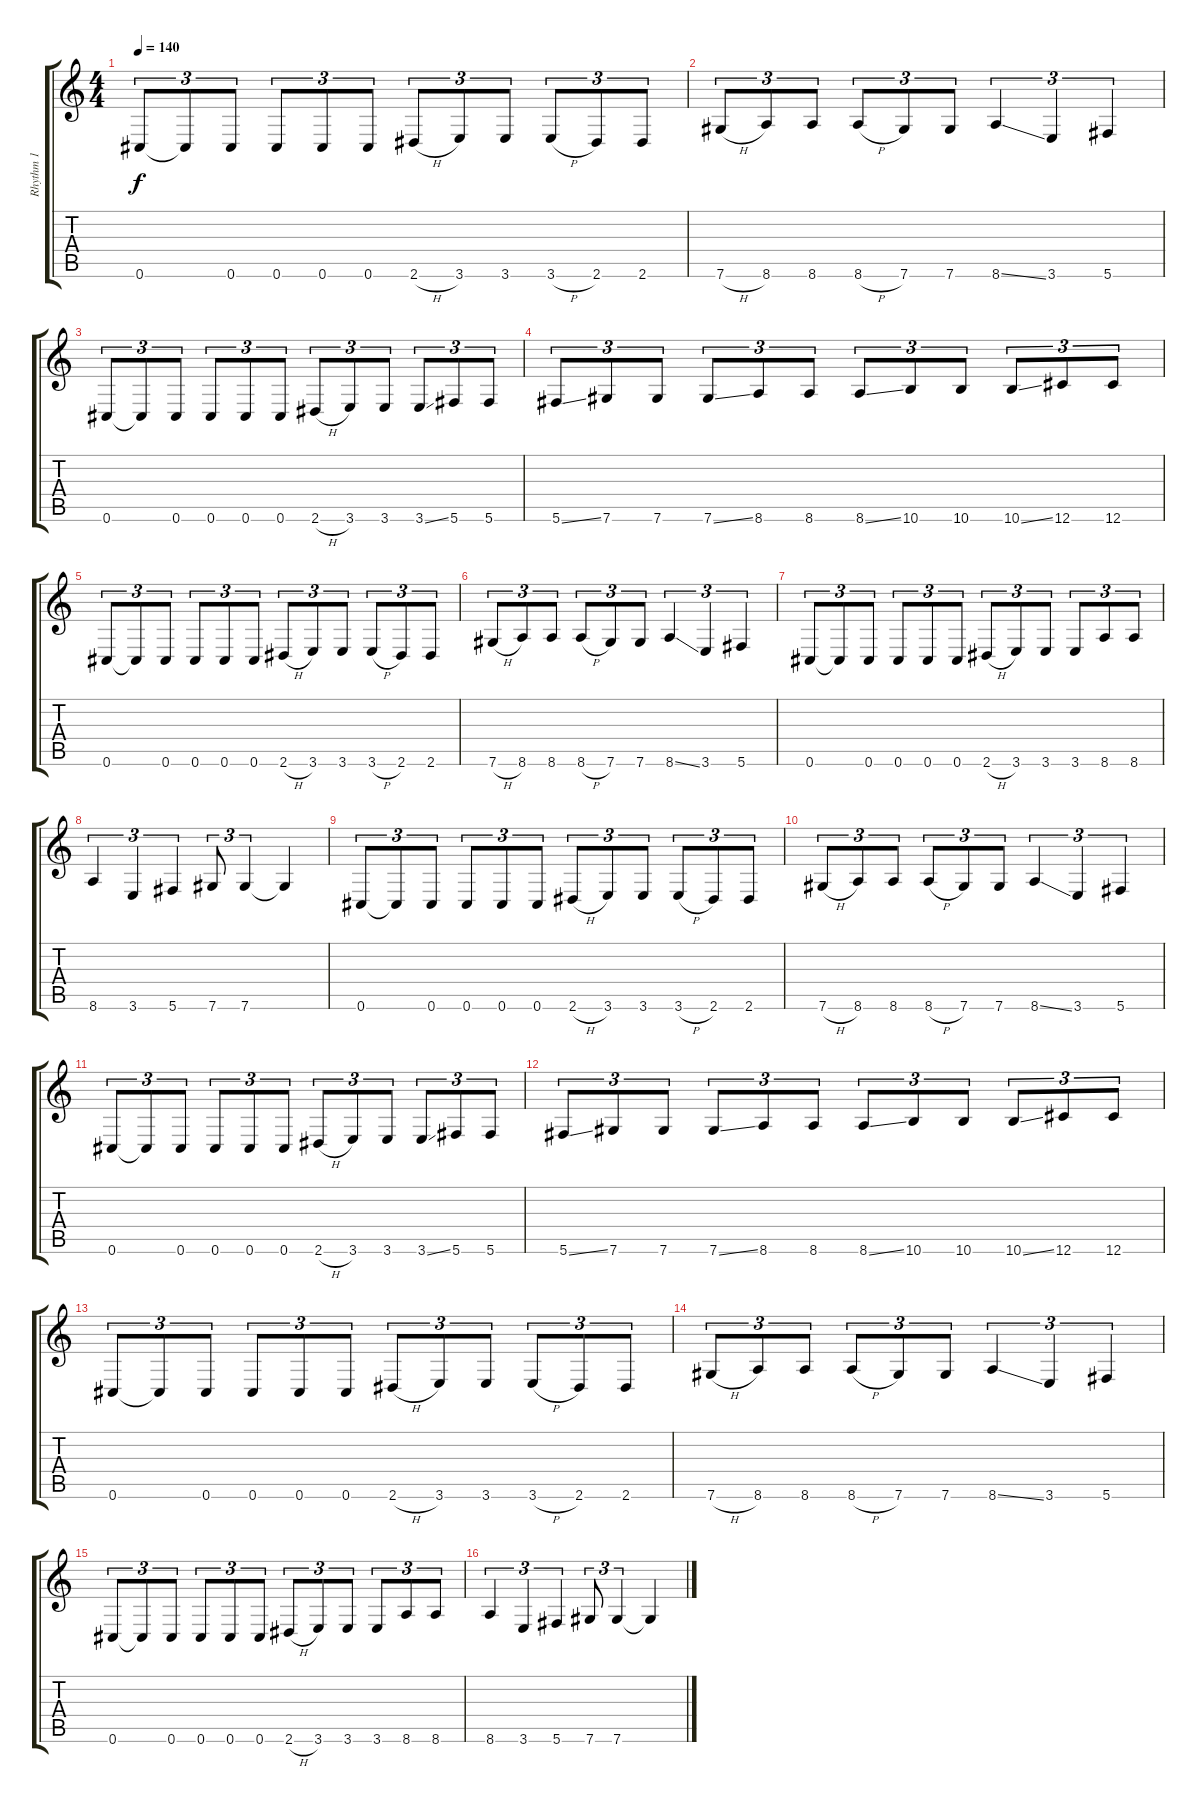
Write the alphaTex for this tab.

\track ("Rhythm 1" "Rhythm 1") {instrument distortionguitar}
\staff {score tabs}
\tuning (Db4 Ab3 E3 B2 Gb2 Db2) {hide}
\ts (4 4)
\tempo 140
\clef g2
\ks c
0.6.8{tu (3 2) dy f} 0.6{t}.8{tu (3 2)} 0.6.8{tu (3 2)} 0.6.8{tu (3 2)} 0.6.8{tu (3 2)} 0.6.8{tu (3 2)} 2.6{h}.8{tu (3 2)} 3.6.8{tu (3 2)} 3.6.8{tu (3 2)} 3.6{h}.8{tu (3 2)} 2.6.8{tu (3 2)} 2.6.8{tu (3 2)} |
7.6{h}.8{tu (3 2)} 8.6.8{tu (3 2)} 8.6.8{tu (3 2)} 8.6{h}.8{tu (3 2)} 7.6.8{tu (3 2)} 7.6.8{tu (3 2)} 8.6{ss}.4{tu (3 2)} 3.6.4{tu (3 2)} 5.6.4{tu (3 2)} |
0.6.8{tu (3 2)} 0.6{t}.8{tu (3 2)} 0.6.8{tu (3 2)} 0.6.8{tu (3 2)} 0.6.8{tu (3 2)} 0.6.8{tu (3 2)} 2.6{h}.8{tu (3 2)} 3.6.8{tu (3 2)} 3.6.8{tu (3 2)} 3.6{ss}.8{tu (3 2)} 5.6.8{tu (3 2)} 5.6.8{tu (3 2)} |
5.6{ss}.8{tu (3 2)} 7.6.8{tu (3 2)} 7.6.8{tu (3 2)} 7.6{ss}.8{tu (3 2)} 8.6.8{tu (3 2)} 8.6.8{tu (3 2)} 8.6{ss}.8{tu (3 2)} 10.6.8{tu (3 2)} 10.6.8{tu (3 2)} 10.6{ss}.8{tu (3 2)} 12.6.8{tu (3 2)} 12.6.8{tu (3 2)} |
0.6.8{tu (3 2)} 0.6{t}.8{tu (3 2)} 0.6.8{tu (3 2)} 0.6.8{tu (3 2)} 0.6.8{tu (3 2)} 0.6.8{tu (3 2)} 2.6{h}.8{tu (3 2)} 3.6.8{tu (3 2)} 3.6.8{tu (3 2)} 3.6{h}.8{tu (3 2)} 2.6.8{tu (3 2)} 2.6.8{tu (3 2)} |
7.6{h}.8{tu (3 2)} 8.6.8{tu (3 2)} 8.6.8{tu (3 2)} 8.6{h}.8{tu (3 2)} 7.6.8{tu (3 2)} 7.6.8{tu (3 2)} 8.6{ss}.4{tu (3 2)} 3.6.4{tu (3 2)} 5.6.4{tu (3 2)} |
0.6.8{tu (3 2)} 0.6{t}.8{tu (3 2)} 0.6.8{tu (3 2)} 0.6.8{tu (3 2)} 0.6.8{tu (3 2)} 0.6.8{tu (3 2)} 2.6{h}.8{tu (3 2)} 3.6.8{tu (3 2)} 3.6.8{tu (3 2)} 3.6.8{tu (3 2)} 8.6.8{tu (3 2)} 8.6.8{tu (3 2)} |
8.6.4{tu (3 2)} 3.6.4{tu (3 2)} 5.6.4{tu (3 2)} 7.6.8{tu (3 2)} 7.6.4{tu (3 2)} 7.6{t}.4 |
0.6.8{tu (3 2)} 0.6{t}.8{tu (3 2)} 0.6.8{tu (3 2)} 0.6.8{tu (3 2)} 0.6.8{tu (3 2)} 0.6.8{tu (3 2)} 2.6{h}.8{tu (3 2)} 3.6.8{tu (3 2)} 3.6.8{tu (3 2)} 3.6{h}.8{tu (3 2)} 2.6.8{tu (3 2)} 2.6.8{tu (3 2)} |
7.6{h}.8{tu (3 2)} 8.6.8{tu (3 2)} 8.6.8{tu (3 2)} 8.6{h}.8{tu (3 2)} 7.6.8{tu (3 2)} 7.6.8{tu (3 2)} 8.6{ss}.4{tu (3 2)} 3.6.4{tu (3 2)} 5.6.4{tu (3 2)} |
0.6.8{tu (3 2)} 0.6{t}.8{tu (3 2)} 0.6.8{tu (3 2)} 0.6.8{tu (3 2)} 0.6.8{tu (3 2)} 0.6.8{tu (3 2)} 2.6{h}.8{tu (3 2)} 3.6.8{tu (3 2)} 3.6.8{tu (3 2)} 3.6{ss}.8{tu (3 2)} 5.6.8{tu (3 2)} 5.6.8{tu (3 2)} |
5.6{ss}.8{tu (3 2)} 7.6.8{tu (3 2)} 7.6.8{tu (3 2)} 7.6{ss}.8{tu (3 2)} 8.6.8{tu (3 2)} 8.6.8{tu (3 2)} 8.6{ss}.8{tu (3 2)} 10.6.8{tu (3 2)} 10.6.8{tu (3 2)} 10.6{ss}.8{tu (3 2)} 12.6.8{tu (3 2)} 12.6.8{tu (3 2)} |
0.6.8{tu (3 2)} 0.6{t}.8{tu (3 2)} 0.6.8{tu (3 2)} 0.6.8{tu (3 2)} 0.6.8{tu (3 2)} 0.6.8{tu (3 2)} 2.6{h}.8{tu (3 2)} 3.6.8{tu (3 2)} 3.6.8{tu (3 2)} 3.6{h}.8{tu (3 2)} 2.6.8{tu (3 2)} 2.6.8{tu (3 2)} |
7.6{h}.8{tu (3 2)} 8.6.8{tu (3 2)} 8.6.8{tu (3 2)} 8.6{h}.8{tu (3 2)} 7.6.8{tu (3 2)} 7.6.8{tu (3 2)} 8.6{ss}.4{tu (3 2)} 3.6.4{tu (3 2)} 5.6.4{tu (3 2)} |
0.6.8{tu (3 2)} 0.6{t}.8{tu (3 2)} 0.6.8{tu (3 2)} 0.6.8{tu (3 2)} 0.6.8{tu (3 2)} 0.6.8{tu (3 2)} 2.6{h}.8{tu (3 2)} 3.6.8{tu (3 2)} 3.6.8{tu (3 2)} 3.6.8{tu (3 2)} 8.6.8{tu (3 2)} 8.6.8{tu (3 2)} |
8.6.4{tu (3 2)} 3.6.4{tu (3 2)} 5.6.4{tu (3 2)} 7.6.8{tu (3 2)} 7.6.4{tu (3 2)} 7.6{t}.4
